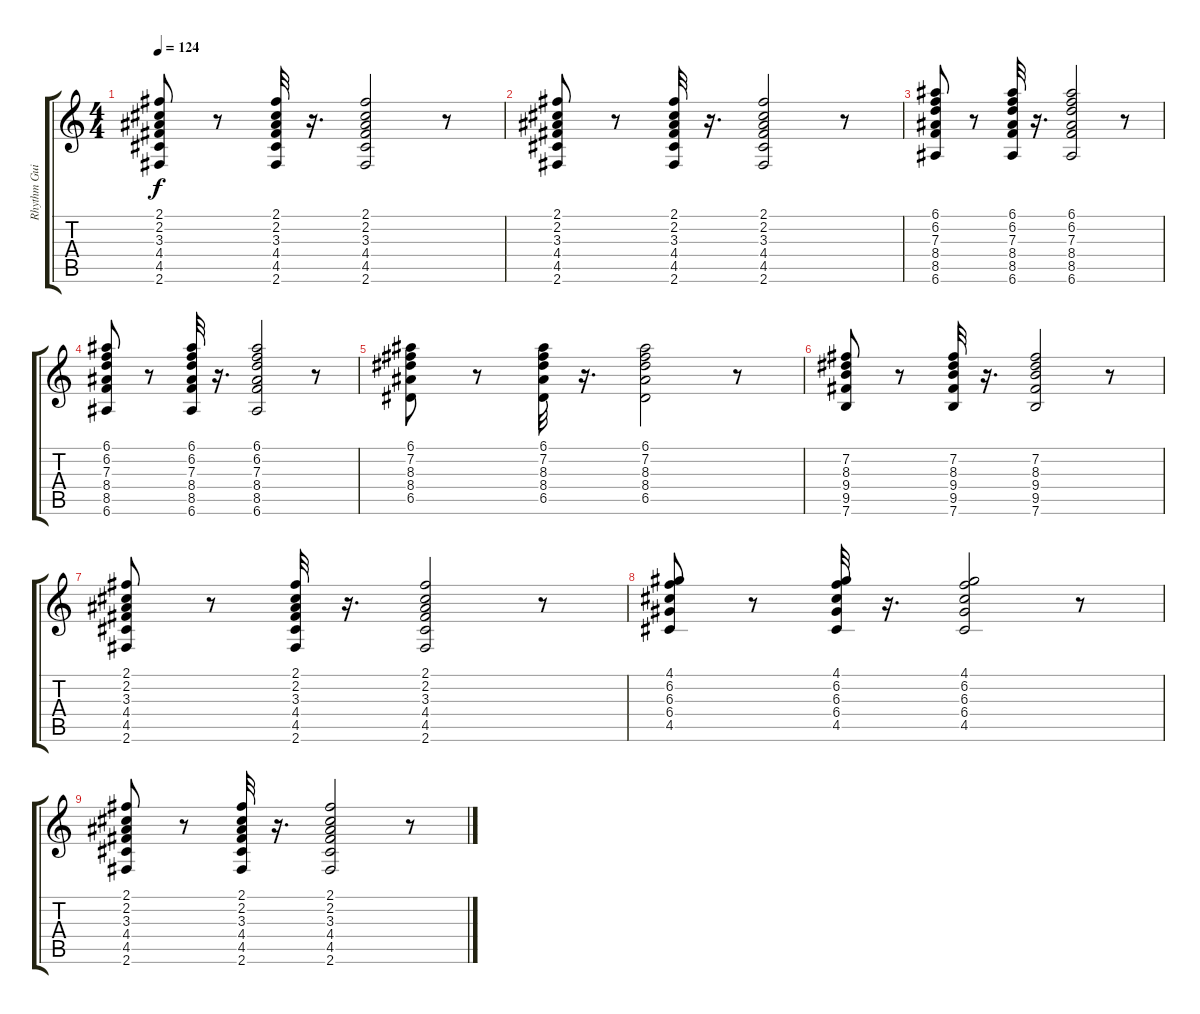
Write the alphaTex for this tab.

\track ("Rhythm Guitar" "Rhythm Gui") {instrument acousticguitarsteel}
\staff {score tabs}
\tuning (E4 B3 G3 D3 A2 E2) {hide}
\ts (4 4)
\tempo 124
\clef g2
\ks c
(2.1 2.2 3.3 4.4 4.5 2.6).8{dy f} r.8 (2.1 2.2 3.3 4.4 4.5 2.6).32 r.16{d} (2.1 2.2 3.3 4.4 4.5 2.6).2 r.8 |
(2.1 2.2 3.3 4.4 4.5 2.6).8 r.8 (2.1 2.2 3.3 4.4 4.5 2.6).32 r.16{d} (2.1 2.2 3.3 4.4 4.5 2.6).2 r.8 |
(6.1 6.2 7.3 8.4 8.5 6.6).8 r.8 (6.1 6.2 7.3 8.4 8.5 6.6).32 r.16{d} (6.1 6.2 7.3 8.4 8.5 6.6).2 r.8 |
(6.1 6.2 7.3 8.4 8.5 6.6).8 r.8 (6.1 6.2 7.3 8.4 8.5 6.6).32 r.16{d} (6.1 6.2 7.3 8.4 8.5 6.6).2 r.8 |
(6.1 7.2 8.3 8.4 6.5).8 r.8 (6.1 7.2 8.3 8.4 6.5).32 r.16{d} (6.1 7.2 8.3 8.4 6.5).2 r.8 |
(7.2 8.3 9.4 9.5 7.6).8 r.8 (7.2 8.3 9.4 9.5 7.6).32 r.16{d} (7.2 8.3 9.4 9.5 7.6).2 r.8 |
(2.1 2.2 3.3 4.4 4.5 2.6).8 r.8 (2.1 2.2 3.3 4.4 4.5 2.6).32 r.16{d} (2.1 2.2 3.3 4.4 4.5 2.6).2 r.8 |
(4.1 6.2 6.3 6.4 4.5).8 r.8 (4.1 6.2 6.3 6.4 4.5).32 r.16{d} (4.1 6.2 6.3 6.4 4.5).2 r.8 |
(2.1 2.2 3.3 4.4 4.5 2.6).8 r.8 (2.1 2.2 3.3 4.4 4.5 2.6).32 r.16{d} (2.1 2.2 3.3 4.4 4.5 2.6).2 r.8
